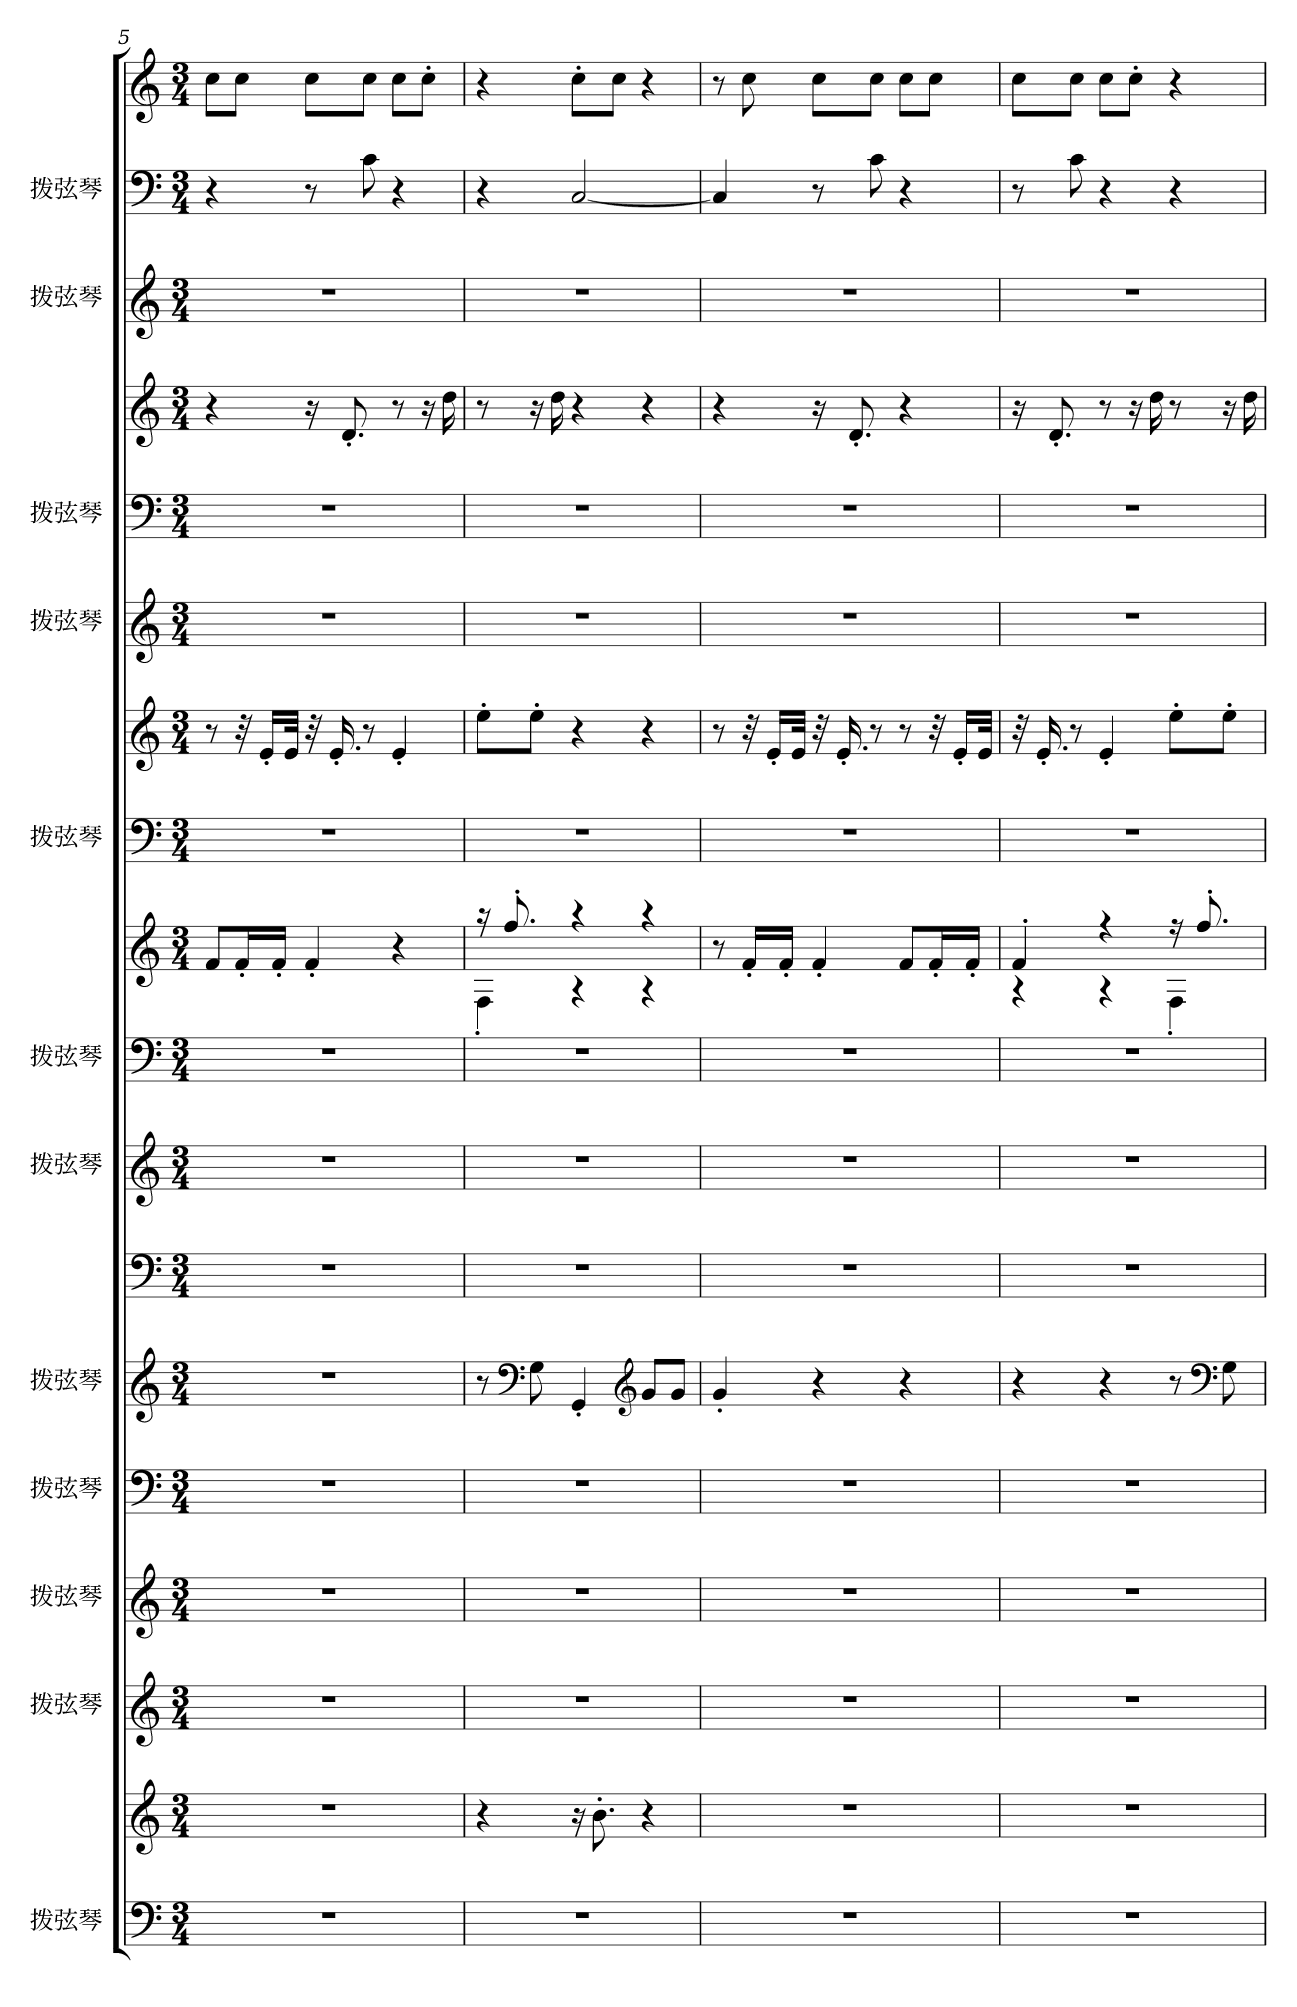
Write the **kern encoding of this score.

**kern	**kern	**kern	**kern	**kern	**kern	**kern	**kern	**kern	**kern	**kern	**kern	**kern	**kern	**kern	**kern	**kern	**kern
*part12	*part12	*part11	*part10	*part9	*part8	*part8	*part7	*part6	*part6	*part5	*part5	*part4	*part3	*part3	*part2	*part1	*part1
*staff18	*staff17	*staff16	*staff15	*staff14	*staff13	*staff12	*staff11	*staff10	*staff9	*staff8	*staff7	*staff6	*staff5	*staff4	*staff3	*staff2	*staff1
*I"拨弦琴	*	*I"拨弦琴	*I"拨弦琴	*I"拨弦琴	*I"拨弦琴	*	*I"拨弦琴	*I"拨弦琴	*	*I"拨弦琴	*	*I"拨弦琴	*I"拨弦琴	*	*I"拨弦琴	*I"拨弦琴	*
!!LO:PB:g=z
*clefF4	*clefG2	*clefG2	*clefG2	*clefF4	*clefG2	*clefF4	*clefG2	*clefF4	*clefG2	*clefF4	*clefG2	*clefG2	*clefF4	*clefG2	*clefG2	*clefF4	*clefG2
*k[]	*k[]	*k[]	*k[]	*k[]	*k[]	*k[]	*k[]	*k[]	*k[]	*k[]	*k[]	*k[]	*k[]	*k[]	*k[]	*k[]	*k[]
*M3/4	*M3/4	*M3/4	*M3/4	*M3/4	*M3/4	*M3/4	*M3/4	*M3/4	*M3/4	*M3/4	*M3/4	*M3/4	*M3/4	*M3/4	*M3/4	*M3/4	*M3/4
=5	=5	=5	=5	=5	=5	=5	=5	=5	=5	=5	=5	=5	=5	=5	=5	=5	=5
2.r	2.r	2.r	2.r	2.r	2.r	2.r	2.r	2.r	8f/L	2.r	8r	2.r	2.r	4r	2.r	4r	8cc\L
.	.	.	.	.	.	.	.	.	16f'/L	.	32r	.	.	.	.	.	8cc\J
.	.	.	.	.	.	.	.	.	.	.	16e'/LL	.	.	.	.	.	.
.	.	.	.	.	.	.	.	.	16f'/JJ	.	.	.	.	.	.	.	.
.	.	.	.	.	.	.	.	.	.	.	32e/JJk	.	.	.	.	.	.
.	.	.	.	.	.	.	.	.	4f'/	.	32r	.	.	16r	.	8r	8cc\L
.	.	.	.	.	.	.	.	.	.	.	16.e'/	.	.	.	.	.	.
.	.	.	.	.	.	.	.	.	.	.	.	.	.	8.d'/	.	.	.
.	.	.	.	.	.	.	.	.	.	.	8r	.	.	.	.	8c\	8cc\J
.	.	.	.	.	.	.	.	.	4r	.	4e'/	.	.	8r	.	4r	8cc\L
.	.	.	.	.	.	.	.	.	.	.	.	.	.	16r	.	.	8cc'\J
.	.	.	.	.	.	.	.	.	.	.	.	.	.	16dd\	.	.	.
=6	=6	=6	=6	=6	=6	=6	=6	=6	=6	=6	=6	=6	=6	=6	=6	=6	=6
*	*	*	*	*	*	*	*	*	*^	*	*	*	*	*	*	*	*
2.r	4r	2.r	2.r	2.r	8r	2.r	2.r	2.r	16r	4F'\	2.r	8ee'\L	2.r	2.r	8r	2.r	4r	4r
.	.	.	.	.	.	.	.	.	8.ff'/	.	.	.	.	.	.	.	.	.
*	*	*	*	*	*clefF4	*	*	*	*	*	*	*	*	*	*	*	*	*
.	.	.	.	.	8G\	.	.	.	.	.	.	8ee'\J	.	.	16r	.	.	.
.	.	.	.	.	.	.	.	.	.	.	.	.	.	.	16dd\	.	.	.
.	16r	.	.	.	4GG'/	.	.	.	4r	4r	.	4r	.	.	4r	.	[2C/	8cc'\L
.	8.b'\	.	.	.	.	.	.	.	.	.	.	.	.	.	.	.	.	.
.	.	.	.	.	.	.	.	.	.	.	.	.	.	.	.	.	.	8cc\J
*	*	*	*	*	*clefG2	*	*	*	*	*	*	*	*	*	*	*	*	*
.	4r	.	.	.	8g/L	.	.	.	4r	4r	.	4r	.	.	4r	.	.	4r
.	.	.	.	.	8g/J	.	.	.	.	.	.	.	.	.	.	.	.	.
*	*	*	*	*	*	*	*	*	*v	*v	*	*	*	*	*	*	*	*
=7	=7	=7	=7	=7	=7	=7	=7	=7	=7	=7	=7	=7	=7	=7	=7	=7	=7
2.r	2.r	2.r	2.r	2.r	4g'/	2.r	2.r	2.r	8r	2.r	8r	2.r	2.r	4r	2.r	4C/]	8r
.	.	.	.	.	.	.	.	.	16f'/LL	.	32r	.	.	.	.	.	8cc\
.	.	.	.	.	.	.	.	.	.	.	16e'/LL	.	.	.	.	.	.
.	.	.	.	.	.	.	.	.	16f'/JJ	.	.	.	.	.	.	.	.
.	.	.	.	.	.	.	.	.	.	.	32e/JJk	.	.	.	.	.	.
.	.	.	.	.	4r	.	.	.	4f'/	.	32r	.	.	16r	.	8r	8cc\L
.	.	.	.	.	.	.	.	.	.	.	16.e'/	.	.	.	.	.	.
.	.	.	.	.	.	.	.	.	.	.	.	.	.	8.d'/	.	.	.
.	.	.	.	.	.	.	.	.	.	.	8r	.	.	.	.	8c\	8cc\J
.	.	.	.	.	4r	.	.	.	8f/L	.	8r	.	.	4r	.	4r	8cc\L
.	.	.	.	.	.	.	.	.	16f'/L	.	32r	.	.	.	.	.	8cc\J
.	.	.	.	.	.	.	.	.	.	.	16e'/LL	.	.	.	.	.	.
.	.	.	.	.	.	.	.	.	16f'/JJ	.	.	.	.	.	.	.	.
.	.	.	.	.	.	.	.	.	.	.	32e/JJk	.	.	.	.	.	.
!!LO:PB:g=z
=8	=8	=8	=8	=8	=8	=8	=8	=8	=8	=8	=8	=8	=8	=8	=8	=8	=8
*	*	*	*	*	*	*	*	*	*^	*	*	*	*	*	*	*	*
2.r	2.r	2.r	2.r	2.r	4r	2.r	2.r	2.r	4f'/	4r	2.r	32r	2.r	2.r	16r	2.r	8r	8cc\L
.	.	.	.	.	.	.	.	.	.	.	.	16.e'/	.	.	.	.	.	.
.	.	.	.	.	.	.	.	.	.	.	.	.	.	.	8.d'/	.	.	.
.	.	.	.	.	.	.	.	.	.	.	.	8r	.	.	.	.	8c\	8cc\J
.	.	.	.	.	4r	.	.	.	4r	4r	.	4e'/	.	.	8r	.	4r	8cc\L
.	.	.	.	.	.	.	.	.	.	.	.	.	.	.	16r	.	.	8cc'\J
.	.	.	.	.	.	.	.	.	.	.	.	.	.	.	16dd\	.	.	.
.	.	.	.	.	8r	.	.	.	16r	4F'\	.	8ee'\L	.	.	8r	.	4r	4r
.	.	.	.	.	.	.	.	.	8.ff'/	.	.	.	.	.	.	.	.	.
*	*	*	*	*	*clefF4	*	*	*	*	*	*	*	*	*	*	*	*	*
.	.	.	.	.	8G\	.	.	.	.	.	.	8ee'\J	.	.	16r	.	.	.
.	.	.	.	.	.	.	.	.	.	.	.	.	.	.	16dd\	.	.	.
*	*	*	*	*	*	*	*	*	*v	*v	*	*	*	*	*	*	*	*
=	=	=	=	=	=	=	=	=	=	=	=	=	=	=	=	=	=
*-	*-	*-	*-	*-	*-	*-	*-	*-	*-	*-	*-	*-	*-	*-	*-	*-	*-
